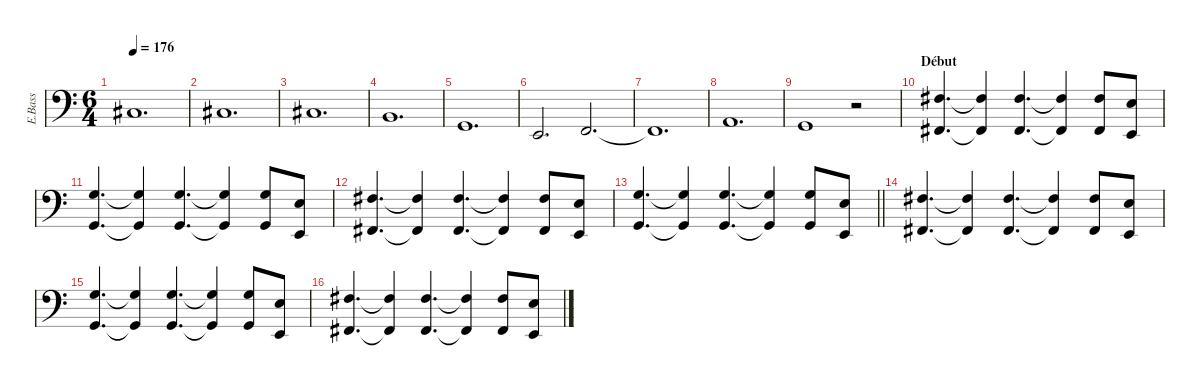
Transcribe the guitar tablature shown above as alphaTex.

\hideDynamics
\bracketExtendMode groupsimilarinstruments
\otherSystemsTrackNameOrientation horizontal
\track ("E.Piano Bass" "E.Bass") {instrument electricpiano1}
\staff {score}
\tuning (C3 G2 D2 A1 E1 B0)
\displaytranspose 12
\ts (6 4)
\tempo 176
\clef f4
\ks c
4.4{acc #}.1{d dy f instrument electricpiano1 beam Up} |
4.4{acc #}.1{d beam Up} |
4.4{acc #}.1{d beam Up} |
2.4.1{d beam Up} |
3.5.1{d beam Up} |
0.5.2{d beam Up} 1.5.2{d beam Up} |
1.5{t}.1{d beam Up} |
0.4.1{d beam Up} |
3.5.1{beam Up} r.2{beam Up} |
\section ("" "Début")
(4.3{acc #} 2.5{acc #}).4{d beam Up} (4.3{t acc #} 2.5{t acc #}).4{beam Up} (4.3{acc #} 2.5{acc #}).4{d beam Up} (4.3{t acc #} 2.5{t acc #}).4{beam Up} (4.3{acc #} 2.5{acc #}).8{beam Up} (2.3 0.5).8{beam Up} |
(5.3 3.5).4{d beam Up} (5.3{t} 3.5{t}).4{beam Up} (5.3 3.5).4{d beam Up} (5.3{t} 3.5{t}).4{beam Up} (5.3 3.5).8{beam Up} (2.3 0.5).8{beam Up} |
(4.3{acc #} 2.5{acc #}).4{d beam Up} (4.3{t acc #} 2.5{t acc #}).4{beam Up} (4.3{acc #} 2.5{acc #}).4{d beam Up} (4.3{t acc #} 2.5{t acc #}).4{beam Up} (4.3{acc #} 2.5{acc #}).8{beam Up} (2.3 0.5).8{beam Up} |
\barLineRight lightlight
(5.3 3.5).4{d beam Up} (5.3{t} 3.5{t}).4{beam Up} (5.3 3.5).4{d beam Up} (5.3{t} 3.5{t}).4{beam Up} (5.3 3.5).8{beam Up} (2.3 0.5).8{beam Up} |
(4.3{acc #} 2.5{acc #}).4{d beam Up} (4.3{t acc #} 2.5{t acc #}).4{beam Up} (4.3{acc #} 2.5{acc #}).4{d beam Up} (4.3{t acc #} 2.5{t acc #}).4{beam Up} (4.3{acc #} 2.5{acc #}).8{beam Up} (2.3 0.5).8{beam Up} |
(5.3 3.5).4{d beam Up} (5.3{t} 3.5{t}).4{beam Up} (5.3 3.5).4{d beam Up} (5.3{t} 3.5{t}).4{beam Up} (5.3 3.5).8{beam Up} (2.3 0.5).8{beam Up} |
(4.3{acc #} 2.5{acc #}).4{d beam Up} (4.3{t acc #} 2.5{t acc #}).4{beam Up} (4.3{acc #} 2.5{acc #}).4{d beam Up} (4.3{t acc #} 2.5{t acc #}).4{beam Up} (4.3{acc #} 2.5{acc #}).8{beam Up} (2.3 0.5).8{beam Up}
